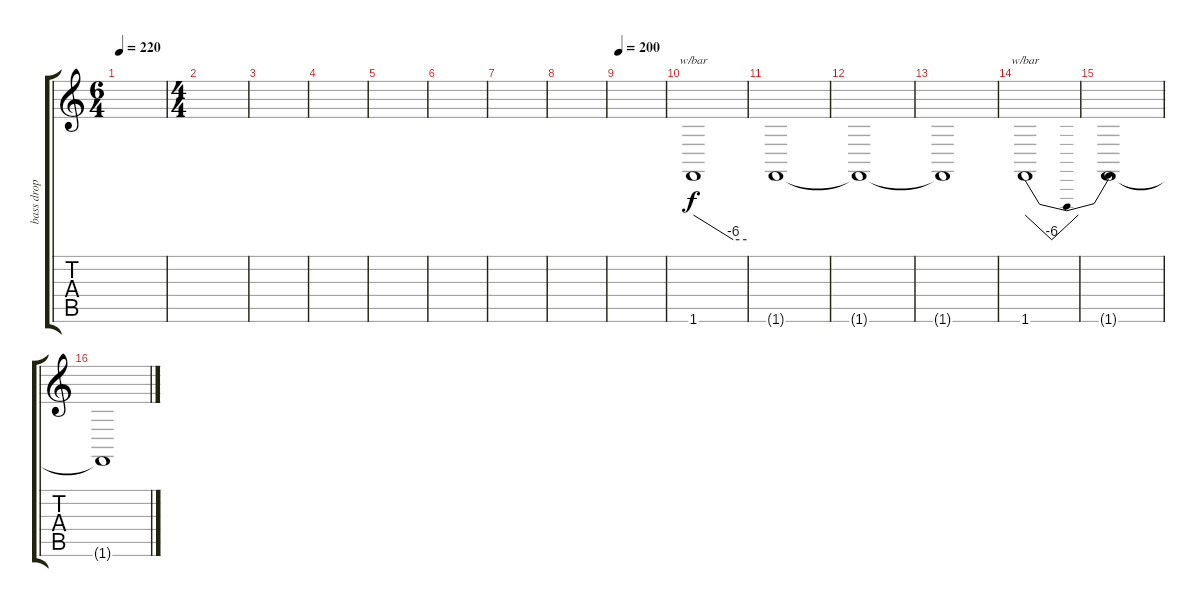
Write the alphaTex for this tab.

\track ("bass drop" "bass drop") {instrument ocarina}
\staff {score tabs}
\tuning (E4 B3 G3 D3 A2 E2) {hide}
\ts (6 4)
\tempo 220
\clef g2
\ks c
|
\ts (4 4)
|
|
|
|
|
|
|
\tempo 200
|
1.6.1{tbe (custom default 0 0 45 -24 60 -24)} |
1.6{t}.1 |
1.6{t}.1 |
1.6{t}.1 |
1.6.1{tbe (dip default 0 0 30 -24 60 0)} |
1.6{t}.1 |
1.6{t}.1
